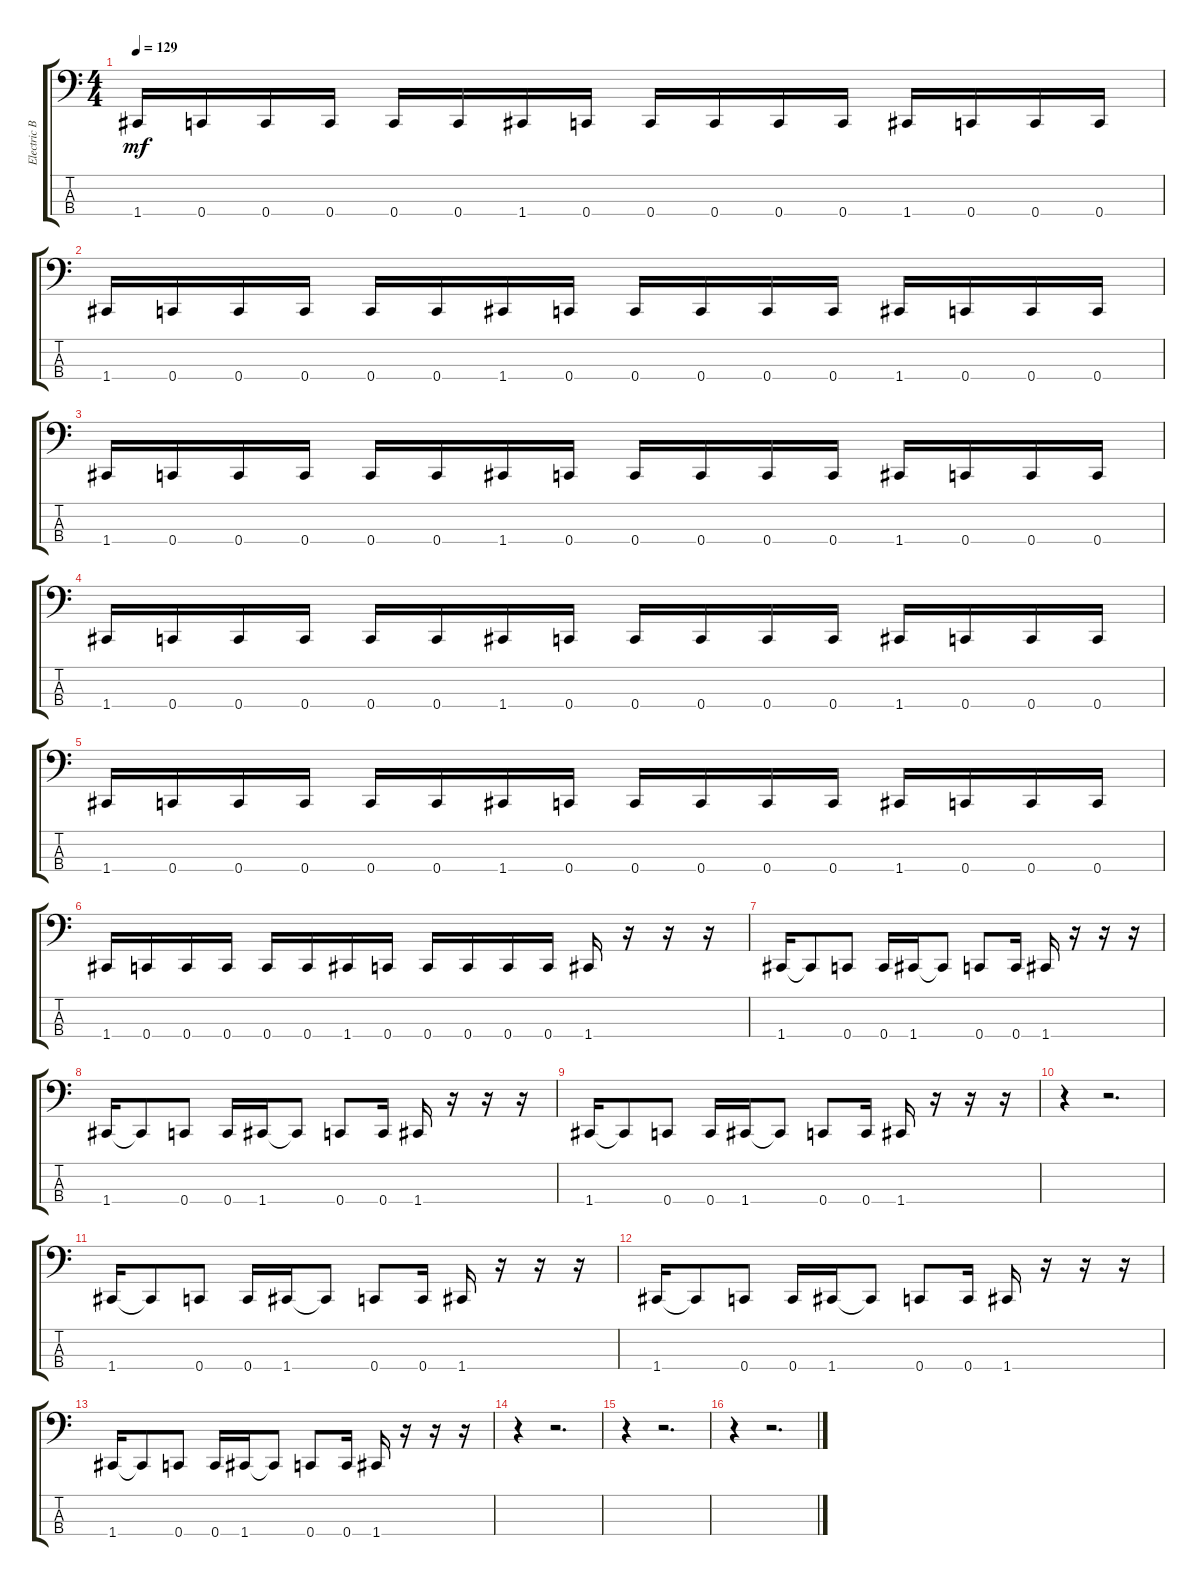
\track ("Electric Bass" "Electric B") {instrument electricbassfinger}
\staff {score tabs}
\tuning (Eb2 Bb1 F1 C1) {hide}
\ts (4 4)
\tempo 129
\clef f4
\ks c
1.4.16{dy mf} 0.4.16 0.4.16 0.4.16 0.4.16 0.4.16 1.4.16 0.4.16 0.4.16 0.4.16 0.4.16 0.4.16 1.4.16 0.4.16 0.4.16 0.4.16 |
1.4.16 0.4.16 0.4.16 0.4.16 0.4.16 0.4.16 1.4.16 0.4.16 0.4.16 0.4.16 0.4.16 0.4.16 1.4.16 0.4.16 0.4.16 0.4.16 |
1.4.16 0.4.16 0.4.16 0.4.16 0.4.16 0.4.16 1.4.16 0.4.16 0.4.16 0.4.16 0.4.16 0.4.16 1.4.16 0.4.16 0.4.16 0.4.16 |
1.4.16 0.4.16 0.4.16 0.4.16 0.4.16 0.4.16 1.4.16 0.4.16 0.4.16 0.4.16 0.4.16 0.4.16 1.4.16 0.4.16 0.4.16 0.4.16 |
1.4.16 0.4.16 0.4.16 0.4.16 0.4.16 0.4.16 1.4.16 0.4.16 0.4.16 0.4.16 0.4.16 0.4.16 1.4.16 0.4.16 0.4.16 0.4.16 |
1.4.16 0.4.16 0.4.16 0.4.16 0.4.16 0.4.16 1.4.16 0.4.16 0.4.16 0.4.16 0.4.16 0.4.16 1.4.16 r.16 r.16 r.16 |
1.4.16 1.4{t}.8 0.4.8 0.4.16 1.4.16 1.4{t}.8 0.4.8 0.4.16 1.4.16 r.16 r.16 r.16 |
1.4.16 1.4{t}.8 0.4.8 0.4.16 1.4.16 1.4{t}.8 0.4.8 0.4.16 1.4.16 r.16 r.16 r.16 |
1.4.16 1.4{t}.8 0.4.8 0.4.16 1.4.16 1.4{t}.8 0.4.8 0.4.16 1.4.16 r.16 r.16 r.16 |
r.4 r.2{d} |
1.4.16 1.4{t}.8 0.4.8 0.4.16 1.4.16 1.4{t}.8 0.4.8 0.4.16 1.4.16 r.16 r.16 r.16 |
1.4.16 1.4{t}.8 0.4.8 0.4.16 1.4.16 1.4{t}.8 0.4.8 0.4.16 1.4.16 r.16 r.16 r.16 |
1.4.16 1.4{t}.8 0.4.8 0.4.16 1.4.16 1.4{t}.8 0.4.8 0.4.16 1.4.16 r.16 r.16 r.16 |
r.4 r.2{d} |
r.4 r.2{d} |
r.4 r.2{d}
